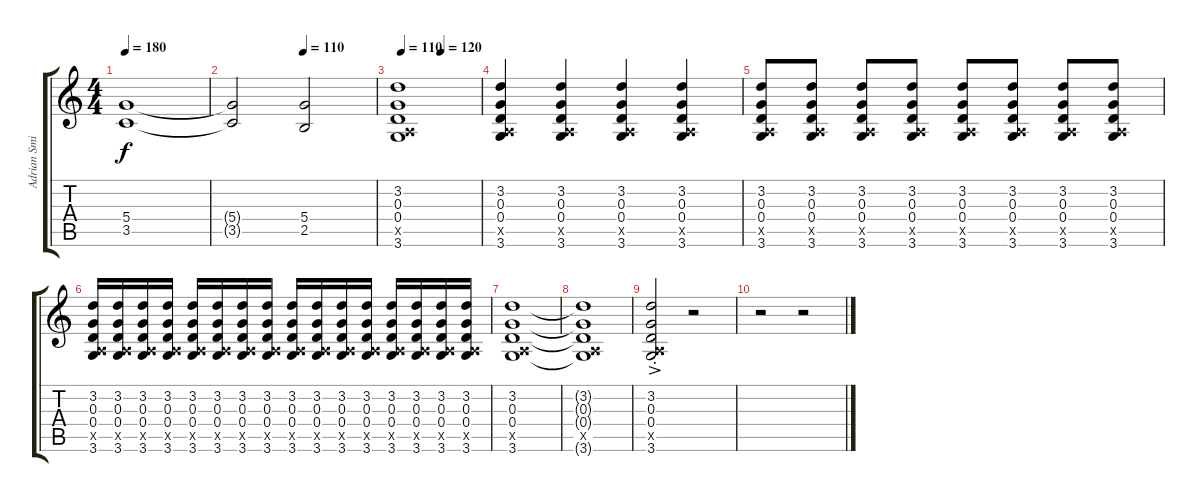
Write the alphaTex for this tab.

\track ("Adrian Smith" "Adrian Smi") {instrument overdrivenguitar}
\staff {score tabs}
\tuning (E4 B3 G3 D3 A2 E2) {hide}
\ts (4 4)
\tempo 180
\clef g2
\ks c
(5.4 3.5).1{dy f} |
\tempo (110 0.5)
(5.4{t} 3.5{t}).2 (5.4 2.5).2 |
\tempo 110
\tempo (120 0.5)
(3.2 0.3 0.4 0.5{x} 3.6).1 |
(3.2 0.3 0.4 0.5{x} 3.6).4 (3.2 0.3 0.4 0.5{x} 3.6).4 (3.2 0.3 0.4 0.5{x} 3.6).4 (3.2 0.3 0.4 0.5{x} 3.6).4 |
(3.2 0.3 0.4 0.5{x} 3.6).8 (3.2 0.3 0.4 0.5{x} 3.6).8 (3.2 0.3 0.4 0.5{x} 3.6).8 (3.2 0.3 0.4 0.5{x} 3.6).8 (3.2 0.3 0.4 0.5{x} 3.6).8 (3.2 0.3 0.4 0.5{x} 3.6).8 (3.2 0.3 0.4 0.5{x} 3.6).8 (3.2 0.3 0.4 0.5{x} 3.6).8 |
(3.2 0.3 0.4 0.5{x} 3.6).16 (3.2 0.3 0.4 0.5{x} 3.6).16 (3.2 0.3 0.4 0.5{x} 3.6).16 (3.2 0.3 0.4 0.5{x} 3.6).16 (3.2 0.3 0.4 0.5{x} 3.6).16 (3.2 0.3 0.4 0.5{x} 3.6).16 (3.2 0.3 0.4 0.5{x} 3.6).16 (3.2 0.3 0.4 0.5{x} 3.6).16 (3.2 0.3 0.4 0.5{x} 3.6).16 (3.2 0.3 0.4 0.5{x} 3.6).16 (3.2 0.3 0.4 0.5{x} 3.6).16 (3.2 0.3 0.4 0.5{x} 3.6).16 (3.2 0.3 0.4 0.5{x} 3.6).16 (3.2 0.3 0.4 0.5{x} 3.6).16 (3.2 0.3 0.4 0.5{x} 3.6).16 (3.2 0.3 0.4 0.5{x} 3.6).16 |
(3.2 0.3 0.4 0.5{x} 3.6).1 |
(3.2{t} 0.3{t} 0.4{t} 0.5{x} 3.6{t}).1 |
(3.2{ac st} 0.3{ac st} 0.4{ac st} 0.5{ac x} 3.6{ac st}).2 r.2 |
r.2 r.2
